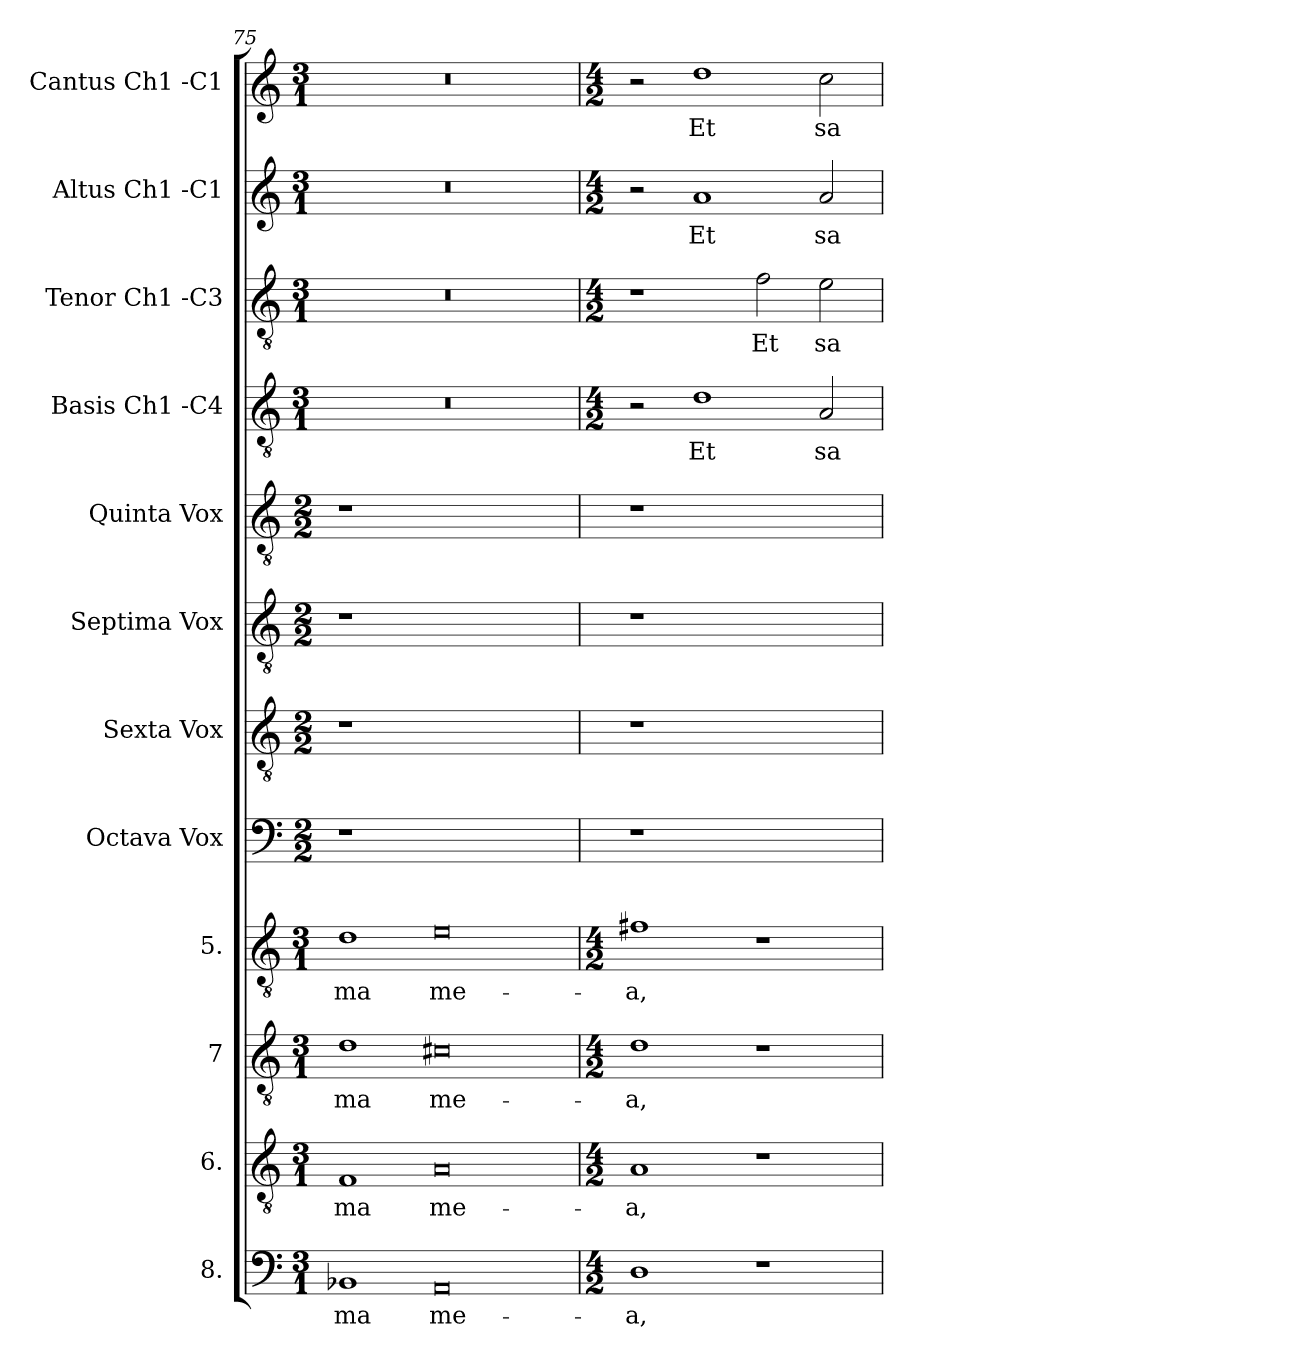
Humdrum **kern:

**kern	**text	**kern	**text	**kern	**text	**kern	**text	**kern	**kern	**kern	**kern	**kern	**text	**kern	**text	**kern	**text	**kern	**text
*part12	*part12	*part11	*part11	*part10	*part10	*part9	*part9	*part8	*part7	*part6	*part5	*part4	*part4	*part3	*part3	*part2	*part2	*part1	*part1
*staff12	*staff12	*staff11	*staff11	*staff10	*staff10	*staff9	*staff9	*staff8	*staff7	*staff6	*staff5	*staff4	*staff4	*staff3	*staff3	*staff2	*staff2	*staff1	*staff1
*I"8.	*	*I"6.	*	*I"7	*	*I"5.	*	*I"Octava  Vox	*I"Sexta  Vox	*I"Septima  Vox	*I"Quinta  Vox	*I"Basis  Ch1 -C4	*	*I"Tenor  Ch1 -C3	*	*I"Altus  Ch1 -C1	*	*I"Cantus  Ch1 -C1	*
*	*	*	*	*	*	*	*	*	*	*	*	*	*	*I'T	*	*I'A	*	*I'C	*
*clefF4	*	*clefGv2	*	*clefGv2	*	*clefGv2	*	*clefF4	*clefGv2	*clefGv2	*clefGv2	*clefGv2	*	*clefGv2	*	*clefG2	*	*clefG2	*
*k[]	*	*k[]	*	*k[]	*	*k[]	*	*k[]	*k[]	*k[]	*k[]	*k[]	*	*k[]	*	*k[]	*	*k[]	*
*C:	*	*C:	*	*C:	*	*C:	*	*C:	*C:	*C:	*C:	*C:	*	*C:	*	*C:	*	*C:	*
*M3/1	*	*M3/1	*	*M3/1	*	*M3/1	*	*M2/2	*M2/2	*M2/2	*M2/2	*M3/1	*	*M3/1	*	*M3/1	*	*M3/1	*
=75	=75	=75	=75	=75	=75	=75	=75	=75	=75	=75	=75	=75	=75	=75	=75	=75	=75	=75	=75
!	!LO:LY:b:cj	!	!LO:LY:b:cj	!	!LO:LY:b:cj	!	!LO:LY:b:cj	!	!	!	!	!	!	!	!	!	!	!	!
1BB-X	-ma	1F	-ma	1d	-ma	1d	-ma	1r	1r	1r	1r	0.r	.	0.r	.	0.r	.	0.r	.
!	!LO:LY:b:cj	!	!LO:LY:b:cj	!	!LO:LY:b:cj	!	!LO:LY:b:cj	!	!	!	!	!	!	!	!	!	!	!	!
0AA	me-	0A	me-	0c#X	me-	0e	me-	0ryy	0ryy	0ryy	0ryy	.	.	.	.	.	.	.	.
!!LO:PB:g=z
=76	=76	=76	=76	=76	=76	=76	=76	=76	=76	=76	=76	=76	=76	=76	=76	=76	=76	=76	=76
*M4/2	*	*M4/2	*	*M4/2	*	*M4/2	*	*	*	*	*	*M4/2	*	*M4/2	*	*M4/2	*	*M4/2	*
!	!LO:LY:b:cj	!	!LO:LY:b:cj	!	!LO:LY:b:cj	!	!LO:LY:b:cj	!	!	!	!	!	!	!	!	!	!	!	!
1D	-a,	1A	-a,	1d	-a,	1f#X	-a,	1r	1r	1r	1r	2r	.	1r	.	2r	.	2r	.
!	!	!	!	!	!	!	!	!	!	!	!	!	!LO:LY:b:cj	!	!	!	!LO:LY:b:cj	!	!LO:LY:b:cj
.	.	.	.	.	.	.	.	.	.	.	.	1d	Et	.	.	1a	Et	1dd	Et
!	!	!	!	!	!	!	!	!	!	!	!	!	!	!	!LO:LY:b:cj	!	!	!	!
1r	.	1r	.	1r	.	1r	.	1ryy	1ryy	1ryy	1ryy	.	.	2f\	Et	.	.	.	.
!	!	!	!	!	!	!	!	!	!	!	!	!	!LO:LY:b:cj	!	!LO:LY:b:cj	!	!LO:LY:b:cj	!	!LO:LY:b:cj
.	.	.	.	.	.	.	.	.	.	.	.	2A/	sa-	2e\	sa-	2a/	sa-	2cc\	sa-
=	=	=	=	=	=	=	=	=	=	=	=	=	=	=	=	=	=	=	=
*-	*-	*-	*-	*-	*-	*-	*-	*-	*-	*-	*-	*-	*-	*-	*-	*-	*-	*-	*-
